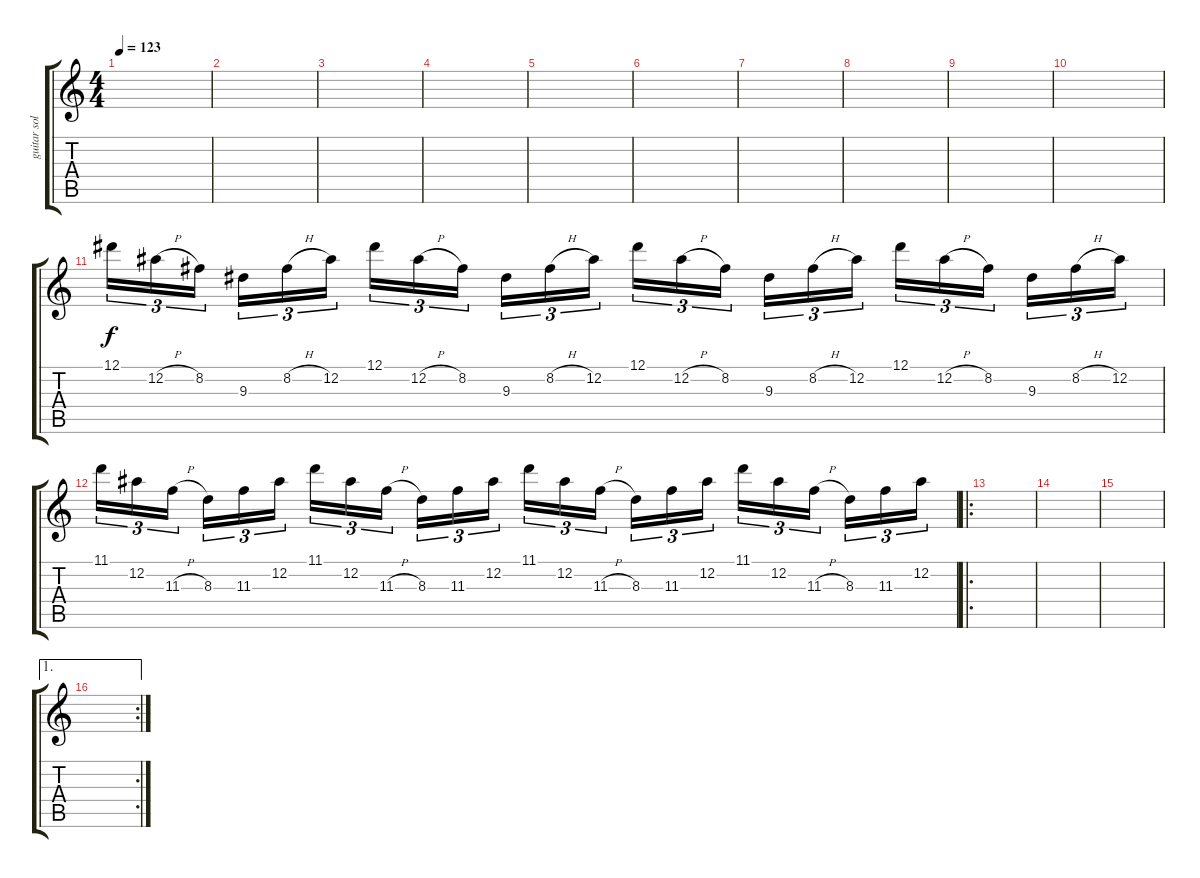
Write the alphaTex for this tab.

\track ("guitar solo" "guitar sol") {instrument overdrivenguitar}
\staff {score tabs}
\tuning (Eb4 Bb3 Gb3 Db3 Ab2 Eb2) {hide}
\ts (4 4)
\tempo 123
\clef g2
\ks c
|
|
|
|
|
|
|
|
|
|
12.1.16{tu (3 2)} 12.2{h}.16{tu (3 2)} 8.2.16{tu (3 2)} 9.3.16{tu (3 2)} 8.2{h}.16{tu (3 2)} 12.2.16{tu (3 2)} 12.1.16{tu (3 2)} 12.2{h}.16{tu (3 2)} 8.2.16{tu (3 2)} 9.3.16{tu (3 2)} 8.2{h}.16{tu (3 2)} 12.2.16{tu (3 2)} 12.1.16{tu (3 2)} 12.2{h}.16{tu (3 2)} 8.2.16{tu (3 2)} 9.3.16{tu (3 2)} 8.2{h}.16{tu (3 2)} 12.2.16{tu (3 2)} 12.1.16{tu (3 2)} 12.2{h}.16{tu (3 2)} 8.2.16{tu (3 2)} 9.3.16{tu (3 2)} 8.2{h}.16{tu (3 2)} 12.2.16{tu (3 2)} |
11.1.16{tu (3 2)} 12.2.16{tu (3 2)} 11.3{h}.16{tu (3 2)} 8.3.16{tu (3 2)} 11.3.16{tu (3 2)} 12.2.16{tu (3 2)} 11.1.16{tu (3 2)} 12.2.16{tu (3 2)} 11.3{h}.16{tu (3 2)} 8.3.16{tu (3 2)} 11.3.16{tu (3 2)} 12.2.16{tu (3 2)} 11.1.16{tu (3 2)} 12.2.16{tu (3 2)} 11.3{h}.16{tu (3 2)} 8.3.16{tu (3 2)} 11.3.16{tu (3 2)} 12.2.16{tu (3 2)} 11.1.16{tu (3 2)} 12.2.16{tu (3 2)} 11.3{h}.16{tu (3 2)} 8.3.16{tu (3 2)} 11.3.16{tu (3 2)} 12.2.16{tu (3 2)} |
\ro
|
|
|
\ae 1
\rc 2
